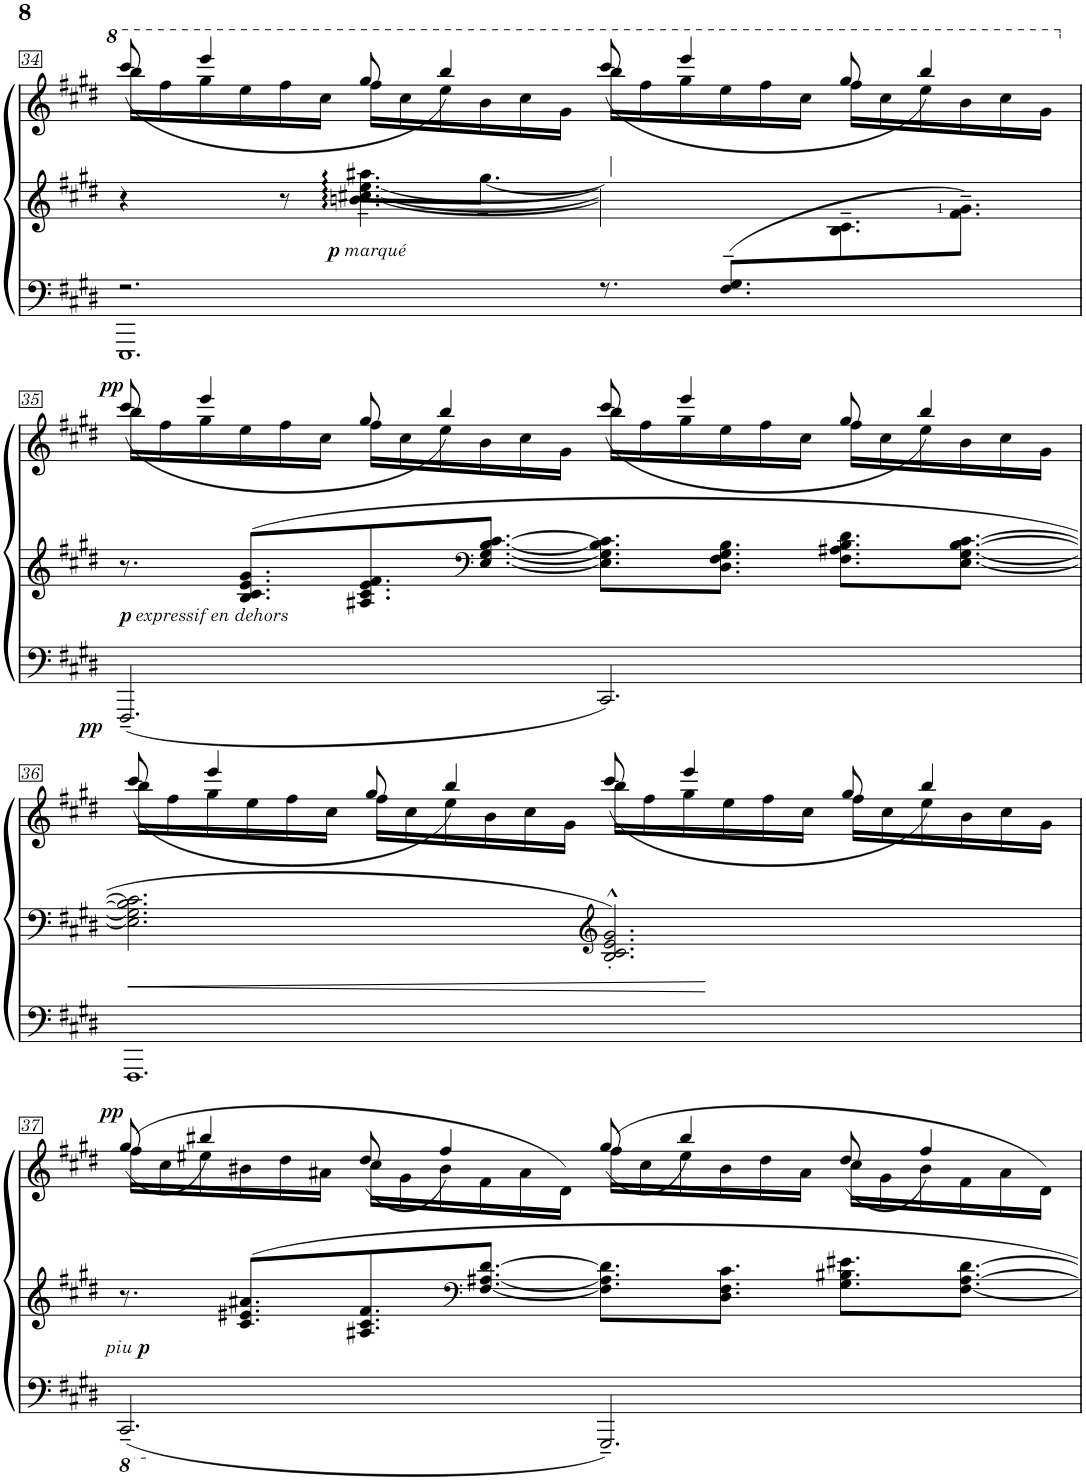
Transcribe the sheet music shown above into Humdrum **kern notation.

**kern	**kern	**kern	**dynam
*part1	*part1	*part1	*part1
*staff3	*staff2	*staff1	*staff1/2/3
*I"Piano	*	*	*
*I'Pno.	*	*	*
!!LO:PB:g=z
*clefF4	*clefG2	*clefG2	*
*k[f#c#g#d#]	*k[f#c#g#d#]	*k[f#c#g#d#]	*
*M12/8	*M12/8	*M12/8	*
=34	=34	=34	=34
*^	*^	*^	*
*	*	*	*^	*	*	*
1.EEE	2.r	4r	4.ryy	8ryy	16bbb\LL	(8cccc#/	.
.	.	.	.	.	16fff#\	.	.
*	*	*	*v	*v	*	*	*
.	.	.	.	16ggg#\	4eeee/	.
.	.	.	.	16eee\	.	.
.	.	8r	.	16fff#\	.	.
.	.	.	.	16ccc#\JJ	.	.
!	!	!	!	!	!	!LO:DY:b=2
!	!	!	!	!	!	!LO:DY:n=1:b=2
.	.	[4.bn\ [4.cc#X\ [4.ee\	8.aa#X~\L	16fff#\LL	8ggg#/	p other-dynamics
.	.	.	.	16ccc#\	.	.
.	.	.	.	16eee\	4bbb/)	.
.	.	.	[8.gg#~\J	16bb\	.	.
.	.	.	.	16ccc#\	.	.
.	.	.	.	16gg#\JJ	.	.
.	8.r	2.gg#/]	2.b\] 2.cc#\] 2.ee\]	16bbb\LL	(8cccc#/	.
.	.	.	.	16fff#\	.	.
.	.	.	.	16ggg#\	4eeee/	.
.	8.F#/~> 8.G#/~>L	.	.	16eee\	.	.
.	.	.	.	16fff#\	.	.
.	.	.	.	16ccc#\JJ	.	.
*	*	*	*^	*	*	*
.	4.ryy	.	.	8.B\~> 8.c#\~>	16fff#\LL	8ggg#/	.
.	.	.	.	.	16ccc#\	.	.
.	.	.	.	.	16eee\	4bbb/)	.
.	.	.	.	8.f#\~> 8.g#\~>J	16bb\	.	.
.	.	.	.	.	16ccc#\	.	.
.	.	.	.	.	16gg#\JJ	.	.
*v	*v	*	*	*	*	*	*
*	*v	*v	*v	*	*	*
!!LO:LB:g=z	!!
=35	=35	=35	=35	=35
!	!	!	!	!LO:DY:b=3
!	!	!	!	!LO:DY:n=1:b=2
!	!	!	!	!LO:DY:n=2:b=2
!	!	!	!	!LO:DY:n=3:a
2.FFF#~/	8.r	16bb\LL	(8ccc#/	pp p other-dynamics pp
.	.	16ff#\	.	.
.	.	16gg#\	4eee/	.
.	8.B/ 8.c#/ 8.e/ 8.g#/L	16ee\	.	.
.	.	16ff#\	.	.
.	.	16cc#\JJ	.	.
.	8.A#X/ 8.c#/ 8.e/ 8.f#/	16ff#\LL	8gg#/	.
.	.	16cc#\	.	.
.	.	16ee\	4bb/)	.
*	*clefF4	*	*	*
.	[8.E/ [8.G#/ [8.B/ [8.c#/J	16b\	.	.
.	.	16cc#\	.	.
.	.	16g#\JJ	.	.
2.CC#/	8.E\] 8.G#\] 8.B\] 8.c#\]L	16bb\LL	(8ccc#/	.
.	.	16ff#\	.	.
.	.	16gg#\	4eee/	.
.	8.D#\ 8.F#\ 8.G#\ 8.B\J	16ee\	.	.
.	.	16ff#\	.	.
.	.	16cc#\JJ	.	.
.	8.F#\ 8.A#X\ 8.B\ 8.d#\L	16ff#\LL	8gg#/	.
.	.	16cc#\	.	.
.	.	16ee\	4bb/)	.
.	[8.E\ [8.G#\ [>8.B\ [8.c#\J	16b\	.	.
.	.	16cc#\	.	.
.	.	16g#\JJ	.	.
!!LO:LB:g=z	!!
=36	=36	=36	=36	=36
1.FFF#	2.E\] 2.G#\] 2.B\] 2.c#\]	16bb\LL	(8ccc#/	.
.	.	16ff#\	.	.
.	.	16gg#\	4eee/	.
.	.	16ee\	.	.
.	.	16ff#\	.	.
.	.	16cc#\JJ	.	.
.	.	16ff#\LL	8gg#/	.
.	.	16cc#\	.	.
.	.	16ee\	4bb/)	.
.	.	16b\	.	.
.	.	16cc#\	.	.
.	.	16g#\JJ	.	.
*	*clefG2	*	*	*
.	2.B/'^^ 2.c#/'^^ 2.e/'^^ 2.g#/'^^	16bb\LL	(8ccc#/	.
.	.	16ff#\	.	.
.	.	16gg#\	4eee/	.
.	.	16ee\	.	.
.	.	16ff#\	.	.
.	.	16cc#\JJ	.	.
.	.	16ff#\LL	8gg#/	.
.	.	16cc#\	.	.
.	.	16ee\	4bb/)	.
.	.	16b\	.	.
.	.	16cc#\	.	.
.	.	16g#\JJ	.	.
!!LO:LB:g=z	!!
=37	=37	=37	=37	=37
!	!	!	!	!LO:DY:b=2
!	!	!	!	!LO:DY:n=1:b=2
!	!	!	!	!LO:DY:n=2:a
2.C#~/	8.r	(16ff#\LL	(8gg#/	other-dynamics p pp
.	.	16cc#\	.	.
.	.	16ee#X\	4bb#X/)	.
.	8.c#/ 8.e#X/ 8.a#X/L	16b#X\	.	.
.	.	16dd#\	.	.
.	.	16a#X\JJ	.	.
.	8.A#X/ 8.c#/ 8.f#/	16cc#\LL	(8dd#/	.
.	.	16g#\	.	.
.	.	16b#\	4ff#/)	.
*	*clefF4	*	*	*
.	[8.F#/ [8.A#X/ [8.d#/J	16f#\	.	.
.	.	16a#\	.	.
.	.	16d#\JJ)	.	.
2.GGG#~/	8.F#\] 8.A#\] 8.d#\]L	(16ff#\LL	(8gg#/	.
.	.	16cc#\	.	.
.	.	16ee#\	4bb#/)	.
.	8.D#\ 8.F#\ 8.c#\J	16b#\	.	.
.	.	16dd#\	.	.
.	.	16a#\JJ	.	.
.	8.G#\ 8.B#X\ 8.e#X\L	16cc#\LL	(8dd#/	.
.	.	16g#\	.	.
.	.	16b#\	4ff#/)	.
.	[8.F#\ [8.A#\ [8.d#\J	16f#\	.	.
.	.	16a#\	.	.
.	.	16d#\JJ)	.	.
*	*	*v	*v	*
=	=	=	=
*-	*-	*-	*-
